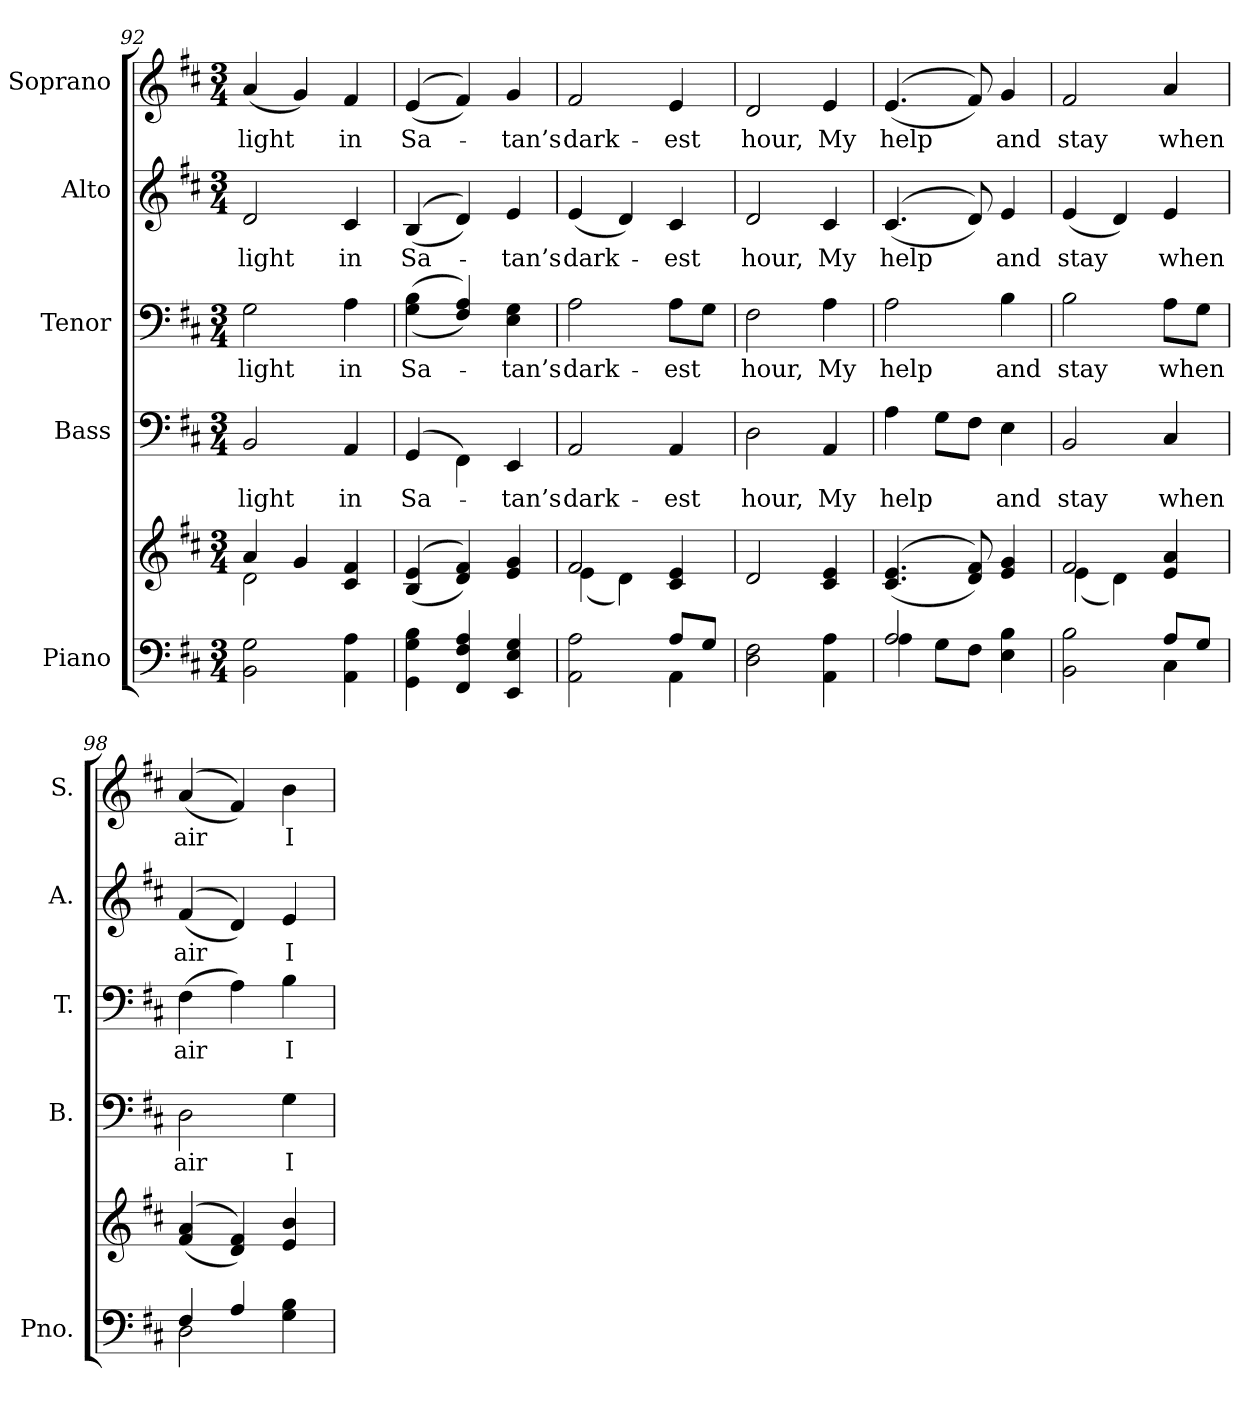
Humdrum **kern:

**kern	**kern	**kern	**text	**kern	**text	**kern	**text	**kern	**text
*part5	*part5	*part4	*part4	*part3	*part3	*part2	*part2	*part1	*part1
*staff6	*staff5	*staff4	*staff4	*staff3	*staff3	*staff2	*staff2	*staff1	*staff1
*I"Piano	*	*I"Bass	*	*I"Tenor	*	*I"Alto	*	*I"Soprano	*
*I'Pno.	*	*I'B.	*	*I'T.	*	*I'A.	*	*I'S.	*
*clefF4	*clefG2	*clefF4	*	*clefF4	*	*clefG2	*	*clefG2	*
*k[f#c#]	*k[f#c#]	*k[f#c#]	*	*k[f#c#]	*	*k[f#c#]	*	*k[f#c#]	*
*D:	*D:	*D:	*	*D:	*	*D:	*	*D:	*
*M3/4	*M3/4	*M3/4	*	*M3/4	*	*M3/4	*	*M3/4	*
=92	=92	=92	=92	=92	=92	=92	=92	=92	=92
*	*^	*	*	*	*	*	*	*	*
!	!	!	!	!LO:LY:b:color=#000000	!	!	!	!	!	!
!	!	!	!	!	!	!LO:LY:b:color=#000000	!	!	!	!
!	!	!	!	!	!	!	!	!LO:LY:b:color=#000000	!	!
!	!	!	!	!	!	!	!	!	!	!LO:LY:b:color=#000000
2BBi\ 2Gi	4ai/	2di\	2BBi/	light	2Gi\	light	2di/	light	(4ai/	light
.	4gi/	.	.	.	.	.	.	.	4gi/)	.
!	!	!	!	!LO:LY:b:color=#000000	!	!	!	!	!	!
!	!	!	!	!	!	!LO:LY:b:color=#000000	!	!	!	!
!	!	!	!	!	!	!	!	!LO:LY:b:color=#000000	!	!
!	!	!	!	!	!	!	!	!	!	!LO:LY:b:color=#000000
4AAi\ 4Ai	4c#i/ 4f#i	4ryy	4AAi/	in	4Ai\	in	4c#i/	in	4f#i/	in
*	*v	*v	*	*	*	*	*	*	*	*
=93	=93	=93	=93	=93	=93	=93	=93	=93	=93
*	*^	*	*	*	*	*	*	*	*
!	!	!	!	!LO:LY:b:color=#000000	!	!	!	!	!	!
*	*v	*v	*	*	*	*	*	*	*	*
*	*^	*	*	*	*	*	*	*	*
!	!	!	!	!	!	!LO:LY:b:color=#000000	!	!	!	!
*	*v	*v	*	*	*	*	*	*	*	*
*	*^	*	*	*	*	*	*	*	*
!	!	!	!	!	!	!	!	!LO:LY:b:color=#000000	!	!
*	*v	*v	*	*	*	*	*	*	*	*
*	*^	*	*	*	*	*	*	*	*
!	!	!	!	!	!	!	!	!	!	!LO:LY:b:color=#000000
*	*v	*v	*	*	*	*	*	*	*	*
4GGi\ 4Gi 4Bi	((4Bi/ 4ei	(4GGi/	Sa-	((4Gi\ 4Bi	Sa-	((4Bi/	Sa-	((4ei/	Sa-
4FF#i/ 4F#i 4Ai	4di/ 4f#i))	4FF#i\)	.	4F#i/ 4Ai))	.	4di/))	.	4f#i/))	.
!	!	!	!LO:LY:b:color=#000000	!	!	!	!	!	!
!	!	!	!	!	!LO:LY:b:color=#000000	!	!	!	!
!	!	!	!	!	!	!	!LO:LY:b:color=#000000	!	!
!	!	!	!	!	!	!	!	!	!LO:LY:b:color=#000000
4EEi/ 4Ei 4Gi	4ei/ 4gi	4EEi/	-tan’s	4Ei\ 4Gi	-tan’s	4ei/	-tan’s	4gi/	-tan’s
!!LO:PB:g=z
=94	=94	=94	=94	=94	=94	=94	=94	=94	=94
*^	*^	*	*	*	*	*	*	*	*
!	!	!	!	!	!LO:LY:b:color=#000000	!	!	!	!	!	!
!	!	!	!	!	!	!	!LO:LY:b:color=#000000	!	!	!	!
!	!	!	!	!	!	!	!	!	!LO:LY:b:color=#000000	!	!
!	!	!	!	!	!	!	!	!	!	!	!LO:LY:b:color=#000000
2AAi\ 2Ai	2ryy	2f#i/	(4ei\	2AAi/	dark-	2Ai\	dark-	(4ei/	dark-	2f#i/	dark-
.	.	.	4di\)	.	.	.	.	4di/)	.	.	.
!	!	!	!	!	!LO:LY:b:color=#000000	!	!	!	!	!	!
!	!	!	!	!	!	!	!LO:LY:b:color=#000000	!	!	!	!
!	!	!	!	!	!	!	!	!	!LO:LY:b:color=#000000	!	!
!	!	!	!	!	!	!	!	!	!	!	!LO:LY:b:color=#000000
8Ai/L	4AAi\	4c#i/ 4ei	4ryy	4AAi/	-est	8Ai\L	-est	4c#i/	-est	4ei/	-est
8Gi/J	.	.	.	.	.	8Gi\J	.	.	.	.	.
*v	*v	*	*	*	*	*	*	*	*	*	*
*	*v	*v	*	*	*	*	*	*	*	*
=95	=95	=95	=95	=95	=95	=95	=95	=95	=95
!	!	!	!LO:LY:b:color=#000000	!	!	!	!	!	!
!	!	!	!	!	!LO:LY:b:color=#000000	!	!	!	!
!	!	!	!	!	!	!	!LO:LY:b:color=#000000	!	!
!	!	!	!	!	!	!	!	!	!LO:LY:b:color=#000000
2Di\ 2F#i	2di/	2Di\	hour,	2F#i\	hour,	2di/	hour,	2di/	hour,
!	!	!	!LO:LY:b:color=#000000	!	!	!	!	!	!
!	!	!	!	!	!LO:LY:b:color=#000000	!	!	!	!
!	!	!	!	!	!	!	!LO:LY:b:color=#000000	!	!
!	!	!	!	!	!	!	!	!	!LO:LY:b:color=#000000
4AAi\ 4Ai	4c#i/ 4ei	4AAi/	My	4Ai\	My	4c#i/	My	4ei/	My
=96	=96	=96	=96	=96	=96	=96	=96	=96	=96
*^	*	*	*	*	*	*	*	*	*
!	!	!	!	!LO:LY:b:color=#000000	!	!	!	!	!	!
!	!	!	!	!	!	!LO:LY:b:color=#000000	!	!	!	!
!	!	!	!	!	!	!	!	!LO:LY:b:color=#000000	!	!
!	!	!	!	!	!	!	!	!	!	!LO:LY:b:color=#000000
2Ai/	4Ai\	((4.c#i/ 4.ei	4Ai\	help	2Ai\	help	((4.c#i/	help	((4.ei/	help
.	8Gi\L	.	8Gi\L	.	.	.	.	.	.	.
.	8F#i\J	8di/ 8f#i))	8F#i\J	.	.	.	8di/))	.	8f#i/))	.
!	!	!	!	!LO:LY:b:color=#000000	!	!	!	!	!	!
!	!	!	!	!	!	!LO:LY:b:color=#000000	!	!	!	!
!	!	!	!	!	!	!	!	!LO:LY:b:color=#000000	!	!
!	!	!	!	!	!	!	!	!	!	!LO:LY:b:color=#000000
4Ei\ 4Bi	4ryy	4ei/ 4gi	4Ei\	and	4Bi\	and	4ei/	and	4gi/	and
!!LO:PB:g=z
=97	=97	=97	=97	=97	=97	=97	=97	=97	=97	=97
*	*	*^	*	*	*	*	*	*	*	*
!	!	!	!	!	!LO:LY:b:color=#000000	!	!	!	!	!	!
!	!	!	!	!	!	!	!LO:LY:b:color=#000000	!	!	!	!
!	!	!	!	!	!	!	!	!	!LO:LY:b:color=#000000	!	!
!	!	!	!	!	!	!	!	!	!	!	!LO:LY:b:color=#000000
2BBi\ 2Bi	2ryy	2f#i/	(4ei\	2BBi/	stay	2Bi\	stay	(4ei/	stay	2f#i/	stay
.	.	.	4di\)	.	.	.	.	4di/)	.	.	.
!	!	!	!	!	!LO:LY:b:color=#000000	!	!	!	!	!	!
!	!	!	!	!	!	!	!LO:LY:b:color=#000000	!	!	!	!
!	!	!	!	!	!	!	!	!	!LO:LY:b:color=#000000	!	!
!	!	!	!	!	!	!	!	!	!	!	!LO:LY:b:color=#000000
8Ai/L	4C#i\	4ei/ 4ai	4ryy	4C#i/	when	8Ai\L	when	4ei/	when	4ai/	when
8Gi/J	.	.	.	.	.	8Gi\J	.	.	.	.	.
*	*	*v	*v	*	*	*	*	*	*	*	*
=98	=98	=98	=98	=98	=98	=98	=98	=98	=98	=98
!	!	!	!	!LO:LY:b:color=#000000	!	!	!	!	!	!
!	!	!	!	!	!	!LO:LY:b:color=#000000	!	!	!	!
!	!	!	!	!	!	!	!	!LO:LY:b:color=#000000	!	!
!	!	!	!	!	!	!	!	!	!	!LO:LY:b:color=#000000
4F#i/	2Di\	((4f#i/ 4ai	2Di\	air	(4F#i\	air	((4f#i/	air	((4ai/	air
4Ai/	.	4di/ 4f#i))	.	.	4Ai\)	.	4di/))	.	4f#i/))	.
!	!	!	!	!LO:LY:b:color=#000000	!	!	!	!	!	!
!	!	!	!	!	!	!LO:LY:b:color=#000000	!	!	!	!
!	!	!	!	!	!	!	!	!LO:LY:b:color=#000000	!	!
!	!	!	!	!	!	!	!	!	!	!LO:LY:b:color=#000000
4Gi\ 4Bi	4ryy	4ei/ 4bi	4Gi\	I	4Bi\	I	4ei/	I	4bi\	I
*v	*v	*	*	*	*	*	*	*	*	*
=	=	=	=	=	=	=	=	=	=
*-	*-	*-	*-	*-	*-	*-	*-	*-	*-
